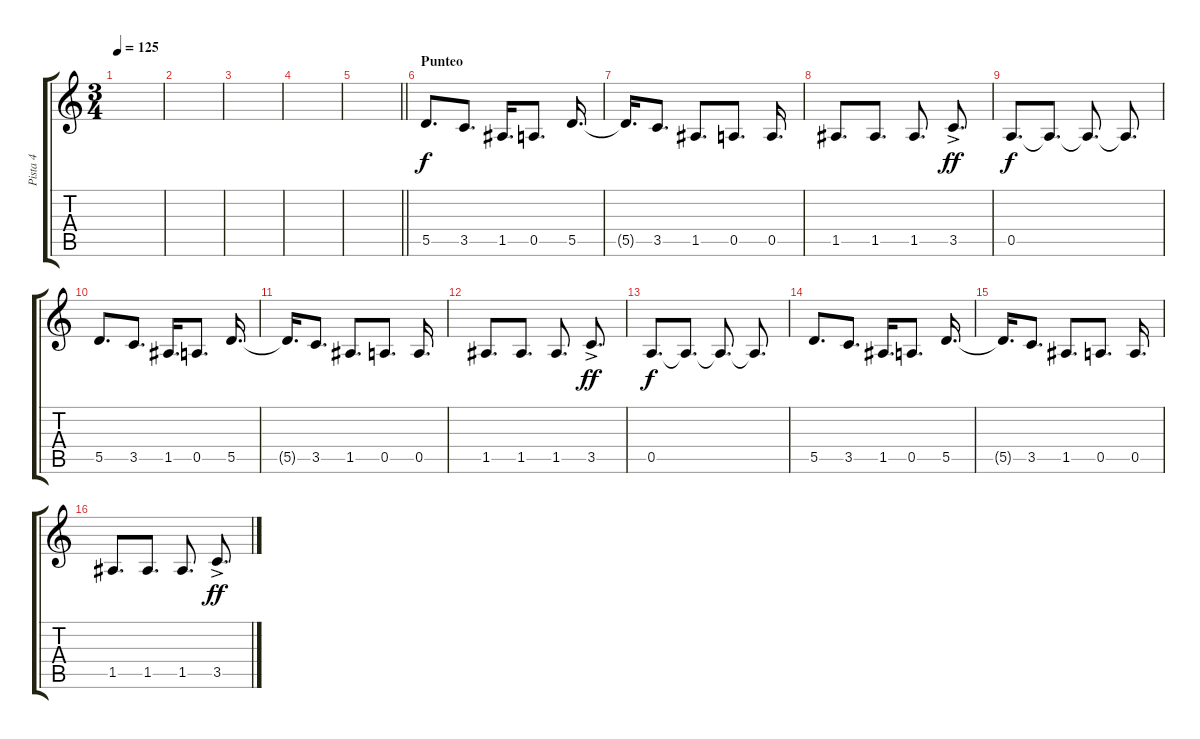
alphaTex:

\track ("Pista 4" "Pista 4") {instrument overdrivenguitar}
\staff {score tabs}
\tuning (E4 B3 G3 D3 A2 E2) {hide}
\ts (3 4)
\tempo 125
\clef g2
\ks c
|
|
|
|
\barLineRight lightlight
|
\section ("" "Punteo")
5.5.8{d volume 7 instrument overdrivenguitar} 3.5.8{d} 1.5.16{d} 0.5.8{d} 5.5.16{d} |
5.5{t}.16{d} 3.5.8{d} 1.5.8{d} 0.5.8{d} 0.5.16{d} |
1.5.8{d} 1.5.8{d} 1.5.8{d} 3.5{ac}.8{d dy ff} |
0.5.8{d dy f} 0.5{t}.8{d} 0.5{t}.8{d} 0.5{t}.8{d} |
5.5.8{d} 3.5.8{d} 1.5.16{d} 0.5.8{d} 5.5.16{d} |
5.5{t}.16{d} 3.5.8{d} 1.5.8{d} 0.5.8{d} 0.5.16{d} |
1.5.8{d} 1.5.8{d} 1.5.8{d} 3.5{ac}.8{d dy ff} |
0.5.8{d dy f} 0.5{t}.8{d} 0.5{t}.8{d} 0.5{t}.8{d} |
5.5.8{d volume 7} 3.5.8{d} 1.5.16{d} 0.5.8{d} 5.5.16{d} |
5.5{t}.16{d} 3.5.8{d} 1.5.8{d} 0.5.8{d} 0.5.16{d} |
1.5.8{d} 1.5.8{d} 1.5.8{d} 3.5{ac}.8{d dy ff}
